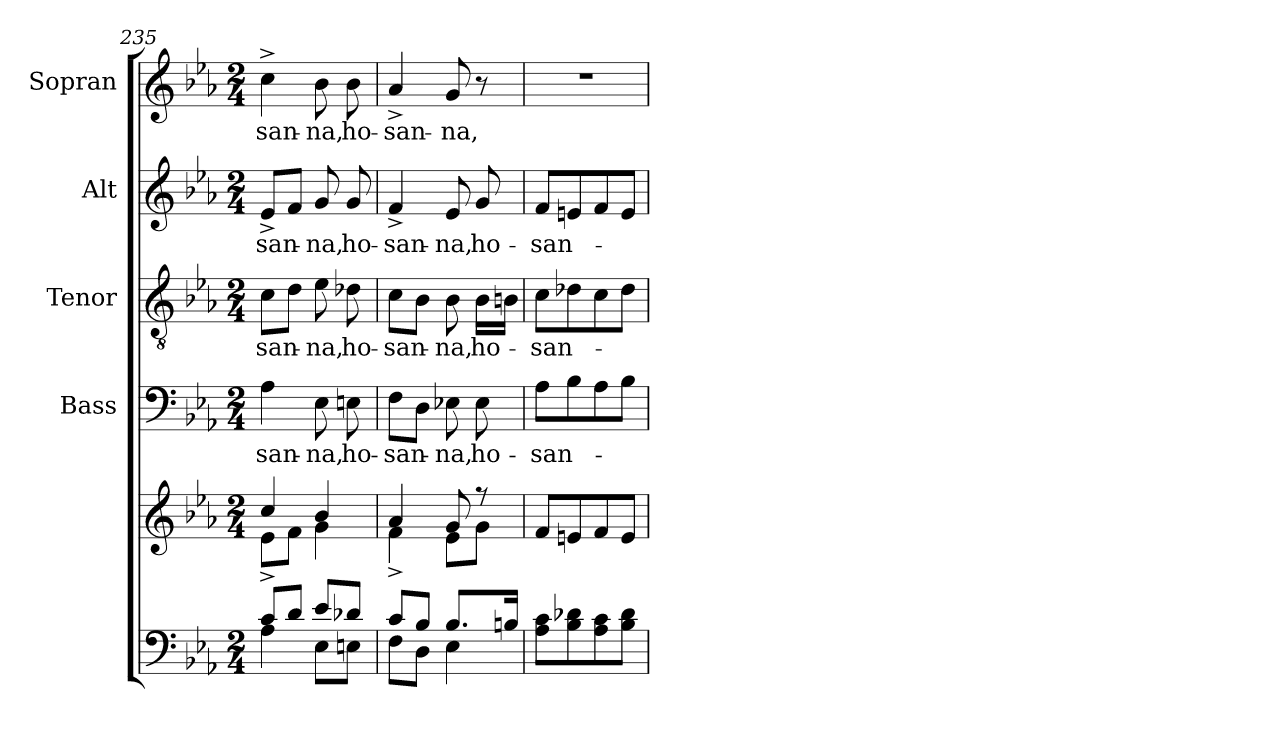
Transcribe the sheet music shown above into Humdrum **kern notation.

**kern	**kern	**kern	**text	**kern	**text	**kern	**text	**kern	**text
*part5	*part5	*part4	*part4	*part3	*part3	*part2	*part2	*part1	*part1
*staff6	*staff5	*staff4	*staff4	*staff3	*staff3	*staff2	*staff2	*staff1	*staff1
*	*	*I"Bass	*	*I"Tenor	*	*I"Alt	*	*I"Sopran	*
*	*	*I'B.	*	*I'T.	*	*I'A.	*	*I'S.	*
*clefF4	*clefG2	*clefF4	*	*clefGv2	*	*clefG2	*	*clefG2	*
*k[b-e-a-]	*k[b-e-a-]	*k[b-e-a-]	*	*k[b-e-a-]	*	*k[b-e-a-]	*	*k[b-e-a-]	*
*E-:	*E-:	*E-:	*	*E-:	*	*E-:	*	*E-:	*
*M2/4	*M2/4	*M2/4	*	*M2/4	*	*M2/4	*	*M2/4	*
=235	=235	=235	=235	=235	=235	=235	=235	=235	=235
*^	*^	*	*	*	*	*	*	*	*
!	!	!	!	!	!LO:LY:b	!	!LO:LY:b	!	!LO:LY:b	!	!LO:LY:b
8c/L	4A-\	4cc/	8e-^>\L	4A-\	-san-	8c\L	-san-	8e-^</L	-san-	4cc^>\	-san-
8d/J	.	.	8f\J	.	.	8d\J	.	8f/J	.	.	.
!	!	!	!	!	!LO:LY:b	!	!LO:LY:b	!	!LO:LY:b	!	!LO:LY:b
8e-/L	8E-\L	4b-/	4g\	8E-\	-na,	8e-\	-na,	8g/	-na,	8b-\	-na,
!	!	!	!	!	!LO:LY:b	!	!LO:LY:b	!	!LO:LY:b	!	!LO:LY:b
8d-X/J	8En\J	.	.	8En\	ho-	8d-X\	ho-	8g/	ho-	8b-\	ho-
=236	=236	=236	=236	=236	=236	=236	=236	=236	=236	=236	=236
!	!	!	!	!	!LO:LY:b	!	!LO:LY:b	!	!LO:LY:b	!	!LO:LY:b
8c/L	8F\L	4a-/	4f^>\	8F\L	-san-	8c\L	-san-	4f^</	-san-	4a-^</	-san-
8B-/J	8D\J	.	.	8D\J	.	8B-\J	.	.	.	.	.
!	!	!	!	!	!LO:LY:b	!	!LO:LY:b	!	!LO:LY:b	!	!LO:LY:b
8.B-/L	4E-\	8g/	8e-\L	8E-X\	-na,	8B-\	-na,	8e-/	-na,	8g/	-na,
!	!	!	!	!	!LO:LY:b	!	!LO:LY:b	!	!LO:LY:b	!	!
.	.	8ree	8g\J	8E-\	ho-	16B-\LL	ho-	8g/	ho-	8r	.
16Bn/Jk	.	.	.	.	.	16Bn\JJ	.	.	.	.	.
*v	*v	*	*	*	*	*	*	*	*	*	*
*	*v	*v	*	*	*	*	*	*	*	*
=237	=237	=237	=237	=237	=237	=237	=237	=237	=237
!	!	!	!LO:LY:b	!	!LO:LY:b	!	!LO:LY:b	!	!
8A-\ 8c\L	8f/L	8A-\L	-san-	8c\L	-san-	8f/L	-san-	2r	.
8B-\ 8d-X\	8en/	8B-\	.	8d-X\	.	8en/	.	.	.
8A-\ 8c\	8f/	8A-\	.	8c\	.	8f/	.	.	.
8B-\ 8d-\J	8e/J	8B-\J	.	8d-\J	.	8e/J	.	.	.
=	=	=	=	=	=	=	=	=	=
*-	*-	*-	*-	*-	*-	*-	*-	*-	*-
